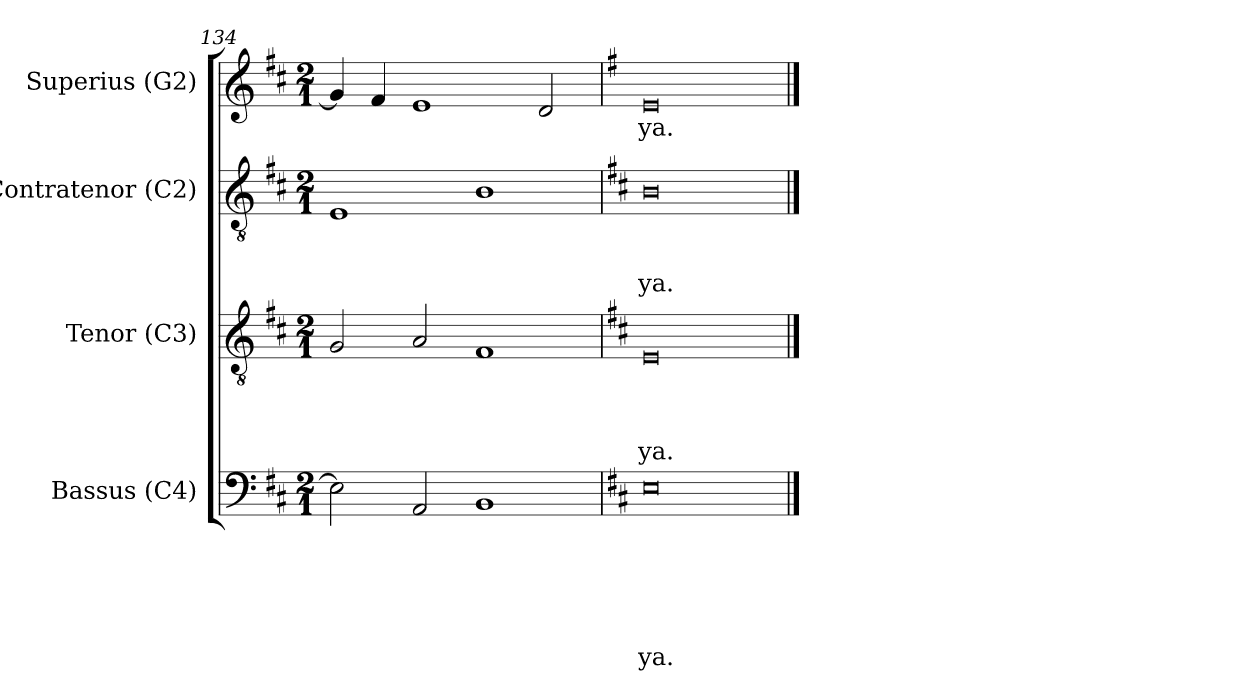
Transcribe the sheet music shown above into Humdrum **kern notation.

**kern	**text	**text	**text	**text	**text	**text	**kern	**text	**text	**text	**text	**kern	**text	**text	**text	**kern	**text
*part4	*part4	*part4	*part4	*part4	*part4	*part4	*part3	*part3	*part3	*part3	*part3	*part2	*part2	*part2	*part2	*part1	*part1
*staff4	*staff4	*staff4	*staff4	*staff4	*staff4	*staff4	*staff3	*staff3	*staff3	*staff3	*staff3	*staff2	*staff2	*staff2	*staff2	*staff1	*staff1
*I"Bassus (C4)	*	*	*	*	*	*	*I"Tenor (C3)	*	*	*	*	*I"Contratenor (C2)	*	*	*	*I"Superius (G2)	*
*I'B.	*	*	*	*	*	*	*I'T.	*	*	*	*	*I'C.	*	*	*	*I'S.	*
*clefF4	*	*	*	*	*	*	*clefGv2	*	*	*	*	*clefGv2	*	*	*	*clefG2	*
*k[f#c#]	*	*	*	*	*	*	*k[f#c#]	*	*	*	*	*k[f#c#]	*	*	*	*k[f#c#]	*
*D:	*	*	*	*	*	*	*D:	*	*	*	*	*D:	*	*	*	*D:	*
*M2/1	*	*	*	*	*	*	*M2/1	*	*	*	*	*M2/1	*	*	*	*M2/1	*
=134	=134	=134	=134	=134	=134	=134	=134	=134	=134	=134	=134	=134	=134	=134	=134	=134	=134
2E\]	.	.	.	.	.	.	2G/	.	.	.	.	1E	.	.	.	4g/]	.
.	.	.	.	.	.	.	.	.	.	.	.	.	.	.	.	4f#/	.
2AA/	.	.	.	.	.	.	2A/	.	.	.	.	.	.	.	.	1e	.
1BB	.	.	.	.	.	.	1F#	.	.	.	.	1B	.	.	.	.	.
.	.	.	.	.	.	.	.	.	.	.	.	.	.	.	.	2d/	.
=135	=135	=135	=135	=135	=135	=135	=135	=135	=135	=135	=135	=135	=135	=135	=135	=135	=135
*	*	*	*	*	*	*	*	*	*	*	*	*	*	*	*	*k[f#]	*
*	*	*	*	*	*	*	*	*	*	*	*	*	*	*	*	*G:	*
!	!	!	!	!	!	!LO:LY:b	!	!	!	!	!LO:LY:b	!	!	!	!LO:LY:b	!	!LO:LY:b
0E	.	.	.	.	.	-ya.	0E	.	.	.	-ya.	0B	.	.	-ya.	0e	-ya.
==	==	==	==	==	==	==	==	==	==	==	==	==	==	==	==	==	==
*-	*-	*-	*-	*-	*-	*-	*-	*-	*-	*-	*-	*-	*-	*-	*-	*-	*-
